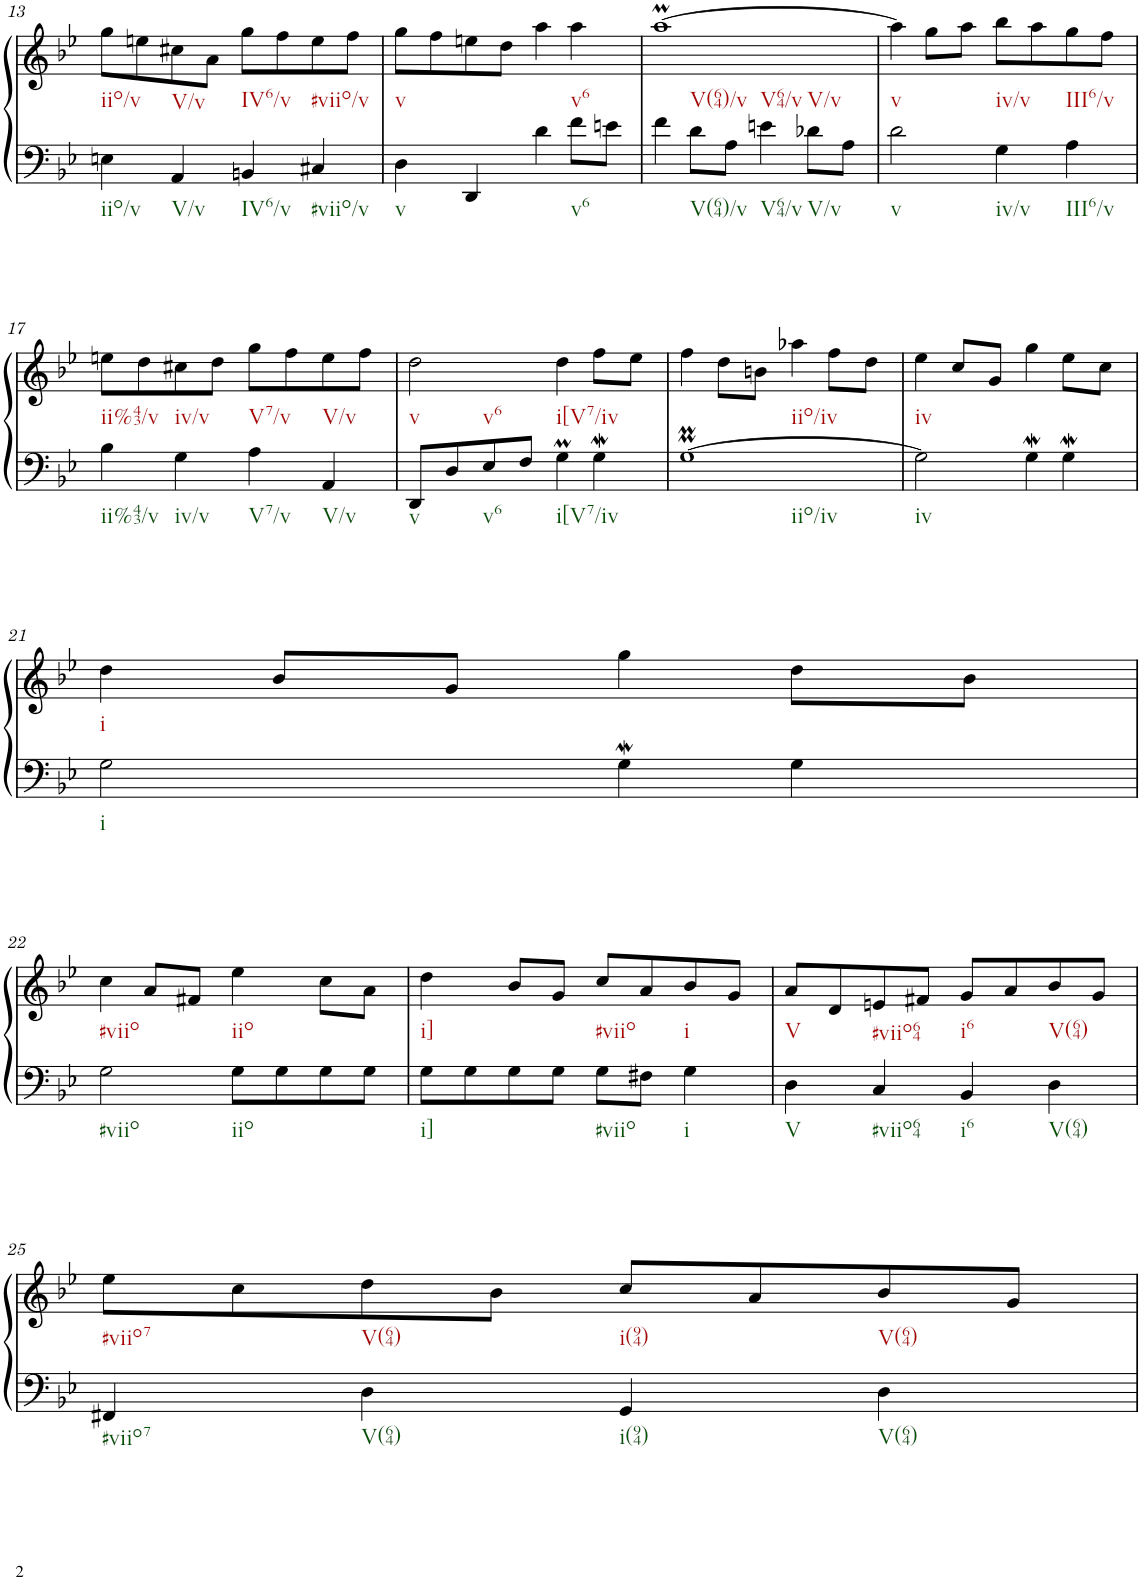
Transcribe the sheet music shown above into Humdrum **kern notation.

**kern	**kern
*part1	*part1
*staff2	*staff1
*I"unbenannt1	*
!!LO:PB:g=z
*clefF4	*clefG2
*k[b-e-]	*k[b-e-]
*M2/2	*M2/2
*met(c|)	*met(c|)
=13	=13
4En\	8gg\L
.	8een\
4AA/	8cc#X\
.	8a\J
4BBn/	8gg\L
.	8ff\
4C#X/	8ee\
.	8ff\J
=14	=14
4D\	8gg\L
.	8ff\
4DD/	8een\
.	8dd\J
4d\	4aa\
8f\L	4aa\
8en\J	.
=15	=15
4f\	[1aam
8d\L	.
8A\J	.
4en\	.
8d-X\L	.
8A\J	.
=16	=16
2d\	4aa\]
.	8gg\L
.	8aa\J
4G\	8bb-\L
.	8aa\
4A\	8gg\
.	8ff\J
!!LO:LB:g=z
=17	=17
4B-\	8een\L
.	8dd\
4G\	8cc#X\
.	8dd\J
4A\	8gg\L
.	8ff\
4AA/	8ee\
.	8ff\J
=18	=18
8DD/L	2dd\
8D/	.
8E-/	.
8F/J	.
4GM\	4dd\
4GW\	8ff\L
.	8ee-\J
=19	=19
[1GMM	4ff\
.	8dd\L
.	8bn\J
.	4aa-X\
.	8ff\L
.	8dd\J
=20	=20
2G\]	4ee-\
.	8cc/L
.	8g/J
4GW\	4gg\
4GW\	8ee-\L
.	8cc\J
!!LO:LB:g=z
=21	=21
2G\	4dd\
.	8b-/L
.	8g/J
4GW\	4gg\
4G\	8dd\L
.	8b-\J
!!LO:LB:g=z
=22	=22
2G\	4cc\
.	8a/L
.	8f#X/J
8G\L	4ee-\
8G\	.
8G\	8cc\L
8G\J	8a\J
=23	=23
8G\L	4dd\
8G\	.
8G\	8b-/L
8G\J	8g/J
8G\L	8cc/L
8F#X\J	8a/
4G\	8b-/
.	8g/J
=24	=24
4D\	8a/L
.	8d/
4C/	8en/
.	8f#X/J
4BB-/	8g/L
.	8a/
4D\	8b-/
.	8g/J
!!LO:LB:g=z
=25	=25
4FF#X/	8ee-\L
.	8cc\
4D\	8dd\
.	8b-\J
4GG/	8cc/L
.	8a/
4D\	8b-/
.	8g/J
=	=
*-	*-
